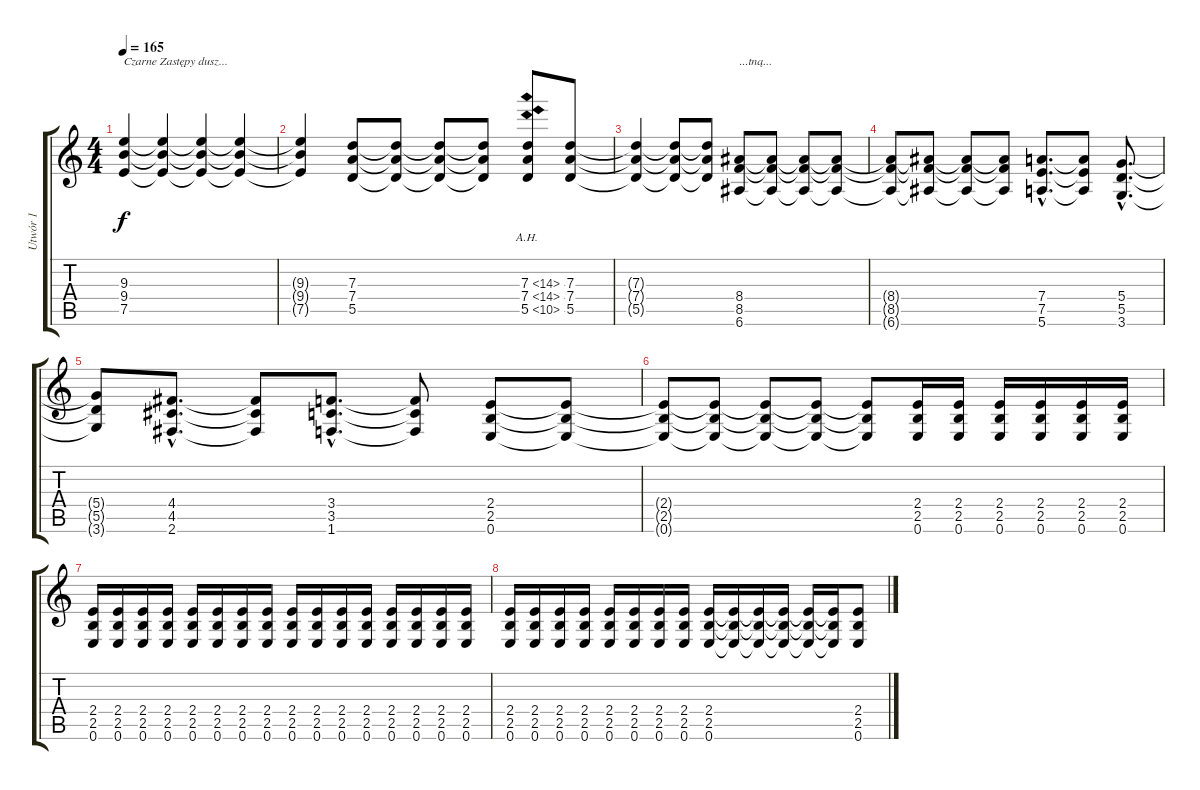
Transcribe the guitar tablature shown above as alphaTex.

\track ("Utwór 1" "Utwór 1") {instrument distortionguitar}
\staff {score tabs}
\tuning (E4 B3 G3 D3 A2 E2) {hide}
\ts (4 4)
\tempo 165
\clef g2
\ks c
(9.3 9.4 7.5).4{txt "Czarne Zastępy dusz..." dy f} (9.3{t} 9.4{t} 7.5{t}).4 (9.3{t} 9.4{t} 7.5{t}).4 (9.3{t} 9.4{t} 7.5{t}).4 |
(9.3{t} 9.4{t} 7.5{t}).4 (7.3 7.4 5.5).8 (7.3{t} 7.4{t} 5.5{t}).8 (7.3{t} 7.4{t} 5.5{t}).8 (7.3{t} 7.4{t} 5.5{t}).8 (7.3{ah 7} 7.4{ah 7} 5.5{ah 5}).8 (7.3 7.4 5.5).8 |
(7.3{t} 7.4{t} 5.5{t}).4 (7.3{t} 7.4{t} 5.5{t}).8 (7.3{t} 7.4{t} 5.5{t}).8 (8.4 8.5 6.6).8{txt "...tną..."} (8.4{t} 8.5{t} 6.6{t}).8 (8.4{t} 8.5{t} 6.6{t}).8 (8.4{t} 8.5{t} 6.6{t}).8 |
(8.4{t} 8.5{t} 6.6{t}).8 (8.4{t} 8.5{t} 6.6{t}).8 (8.4{t} 8.5{t} 6.6{t}).8 (8.4{t} 8.5{t} 6.6{t}).8 (7.4{hac} 7.5{hac} 5.6{hac}).8{d} (7.4{t} 7.5{t} 5.6{t}).8 (5.4{hac} 5.5{hac} 3.6{hac}).8{d} |
(5.4{t} 5.5{t} 3.6{t}).8 (4.4{hac} 4.5{hac} 2.6{hac}).8{d} (4.4{t} 4.5{t} 2.6{t}).8 (3.4{hac} 3.5{hac} 1.6{hac}).8{d} (3.4{t} 3.5{t} 1.6{t}).8 (2.4 2.5 0.6).8 (2.4{t} 2.5{t} 0.6{t}).8 |
(2.4{t} 2.5{t} 0.6{t}).8 (2.4{t} 2.5{t} 0.6{t}).8 (2.4{t} 2.5{t} 0.6{t}).8 (2.4{t} 2.5{t} 0.6{t}).8 (2.4{t} 2.5{t} 0.6{t}).8 (2.4 2.5 0.6).16 (2.4 2.5 0.6).16 (2.4 2.5 0.6).16 (2.4 2.5 0.6).16 (2.4 2.5 0.6).16 (2.4 2.5 0.6).16 |
(2.4 2.5 0.6).16 (2.4 2.5 0.6).16 (2.4 2.5 0.6).16 (2.4 2.5 0.6).16 (2.4 2.5 0.6).16 (2.4 2.5 0.6).16 (2.4 2.5 0.6).16 (2.4 2.5 0.6).16 (2.4 2.5 0.6).16 (2.4 2.5 0.6).16 (2.4 2.5 0.6).16 (2.4 2.5 0.6).16 (2.4 2.5 0.6).16 (2.4 2.5 0.6).16 (2.4 2.5 0.6).16 (2.4 2.5 0.6).16 |
(2.4 2.5 0.6).16 (2.4 2.5 0.6).16 (2.4 2.5 0.6).16 (2.4 2.5 0.6).16 (2.4 2.5 0.6).16 (2.4 2.5 0.6).16 (2.4 2.5 0.6).16 (2.4 2.5 0.6).16 (2.4 2.5 0.6).16 (2.4{t} 2.5{t} 0.6{t}).16 (2.4{t} 2.5{t} 0.6{t}).16 (2.4{t} 2.5{t} 0.6{t}).16 (2.4{t} 2.5{t} 0.6{t}).16 (2.4{t} 2.5{t} 0.6{t}).16 (2.4 2.5 0.6).8
